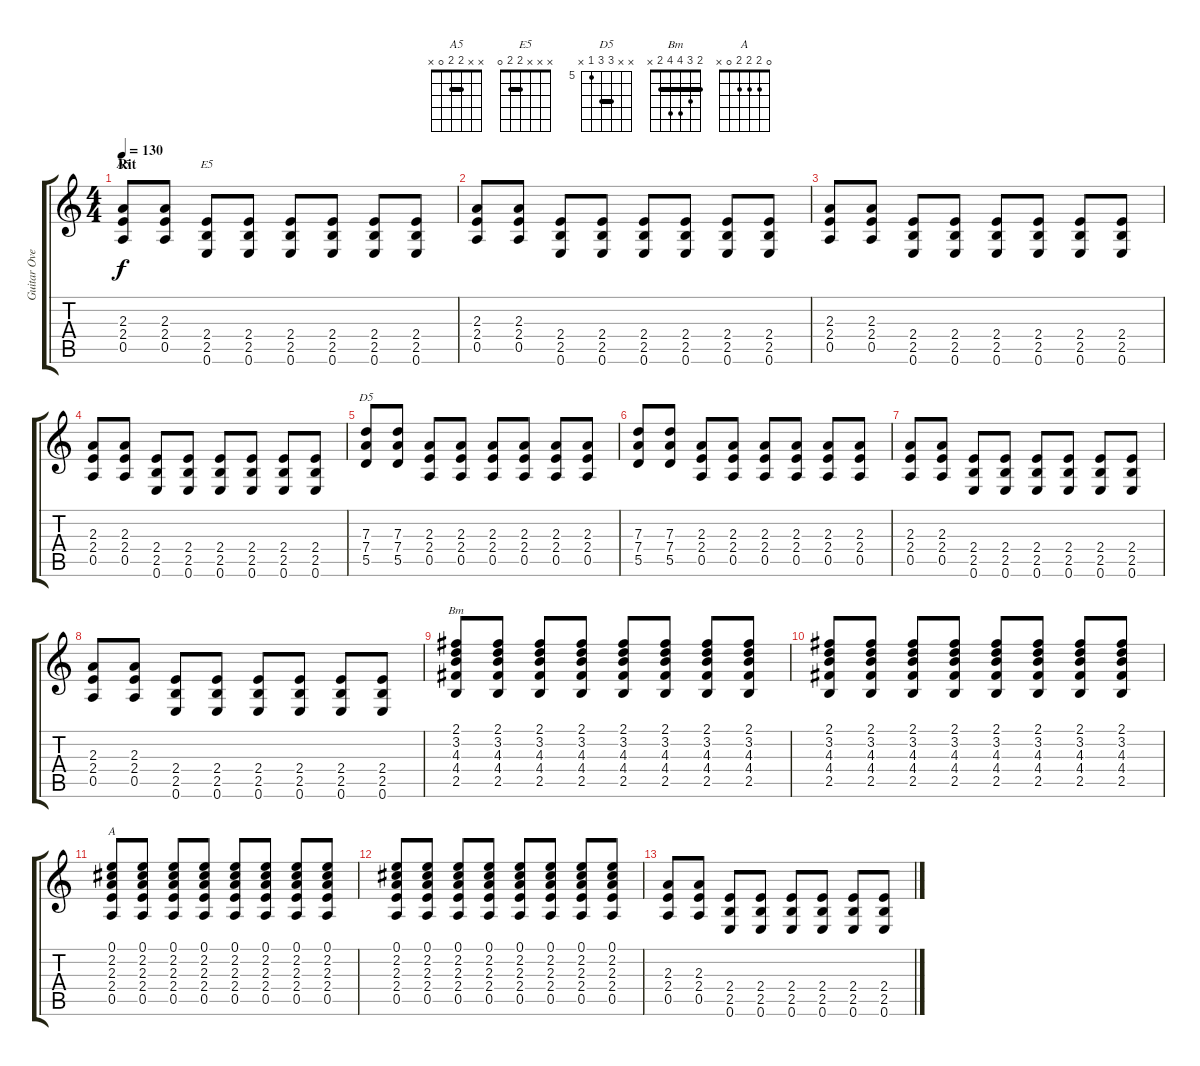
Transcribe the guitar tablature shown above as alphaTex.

\track ("Guitar Overdub" "Guitar Ove") {instrument distortionguitar}
\staff {score tabs}
\tuning (E4 B3 G3 D3 A2 E2) {hide}
\chord ("A5" x x 2 2 0 x) {barre 2}
\chord ("E5" x x x 2 2 0) {barre 2}
\chord ("D5" x x 7 7 5 x) {firstfret 5 barre 7}
\chord ("Bm" 2 3 4 4 2 x) {barre 2}
\chord ("A" 0 2 2 2 0 x)
\ts (4 4)
\section ("" "Rit")
\tempo 130
\clef g2
\ks c
(2.3 2.4 0.5).8{ch "A5" dy f} (2.3 2.4 0.5).8 (2.4 2.5 0.6).8{ch "E5"} (2.4 2.5 0.6).8 (2.4 2.5 0.6).8 (2.4 2.5 0.6).8 (2.4 2.5 0.6).8 (2.4 2.5 0.6).8 |
(2.3 2.4 0.5).8 (2.3 2.4 0.5).8 (2.4 2.5 0.6).8 (2.4 2.5 0.6).8 (2.4 2.5 0.6).8 (2.4 2.5 0.6).8 (2.4 2.5 0.6).8 (2.4 2.5 0.6).8 |
(2.3 2.4 0.5).8 (2.3 2.4 0.5).8 (2.4 2.5 0.6).8 (2.4 2.5 0.6).8 (2.4 2.5 0.6).8 (2.4 2.5 0.6).8 (2.4 2.5 0.6).8 (2.4 2.5 0.6).8 |
(2.3 2.4 0.5).8 (2.3 2.4 0.5).8 (2.4 2.5 0.6).8 (2.4 2.5 0.6).8 (2.4 2.5 0.6).8 (2.4 2.5 0.6).8 (2.4 2.5 0.6).8 (2.4 2.5 0.6).8 |
(7.3 7.4 5.5).8{ch "D5"} (7.3 7.4 5.5).8 (2.3 2.4 0.5).8 (2.3 2.4 0.5).8 (2.3 2.4 0.5).8 (2.3 2.4 0.5).8 (2.3 2.4 0.5).8 (2.3 2.4 0.5).8 |
(7.3 7.4 5.5).8 (7.3 7.4 5.5).8 (2.3 2.4 0.5).8 (2.3 2.4 0.5).8 (2.3 2.4 0.5).8 (2.3 2.4 0.5).8 (2.3 2.4 0.5).8 (2.3 2.4 0.5).8 |
(2.3 2.4 0.5).8 (2.3 2.4 0.5).8 (2.4 2.5 0.6).8 (2.4 2.5 0.6).8 (2.4 2.5 0.6).8 (2.4 2.5 0.6).8 (2.4 2.5 0.6).8 (2.4 2.5 0.6).8 |
(2.3 2.4 0.5).8 (2.3 2.4 0.5).8 (2.4 2.5 0.6).8 (2.4 2.5 0.6).8 (2.4 2.5 0.6).8 (2.4 2.5 0.6).8 (2.4 2.5 0.6).8 (2.4 2.5 0.6).8 |
(2.1 3.2 4.3 4.4 2.5).8{ch "Bm"} (2.1 3.2 4.3 4.4 2.5).8 (2.1 3.2 4.3 4.4 2.5).8 (2.1 3.2 4.3 4.4 2.5).8 (2.1 3.2 4.3 4.4 2.5).8 (2.1 3.2 4.3 4.4 2.5).8 (2.1 3.2 4.3 4.4 2.5).8 (2.1 3.2 4.3 4.4 2.5).8 |
(2.1 3.2 4.3 4.4 2.5).8 (2.1 3.2 4.3 4.4 2.5).8 (2.1 3.2 4.3 4.4 2.5).8 (2.1 3.2 4.3 4.4 2.5).8 (2.1 3.2 4.3 4.4 2.5).8 (2.1 3.2 4.3 4.4 2.5).8 (2.1 3.2 4.3 4.4 2.5).8 (2.1 3.2 4.3 4.4 2.5).8 |
(0.1 2.2 2.3 2.4 0.5).8{ch "A"} (0.1 2.2 2.3 2.4 0.5).8 (0.1 2.2 2.3 2.4 0.5).8 (0.1 2.2 2.3 2.4 0.5).8 (0.1 2.2 2.3 2.4 0.5).8 (0.1 2.2 2.3 2.4 0.5).8 (0.1 2.2 2.3 2.4 0.5).8 (0.1 2.2 2.3 2.4 0.5).8 |
(0.1 2.2 2.3 2.4 0.5).8 (0.1 2.2 2.3 2.4 0.5).8 (0.1 2.2 2.3 2.4 0.5).8 (0.1 2.2 2.3 2.4 0.5).8 (0.1 2.2 2.3 2.4 0.5).8 (0.1 2.2 2.3 2.4 0.5).8 (0.1 2.2 2.3 2.4 0.5).8 (0.1 2.2 2.3 2.4 0.5).8 |
(2.3 2.4 0.5).8 (2.3 2.4 0.5).8 (2.4 2.5 0.6).8 (2.4 2.5 0.6).8 (2.4 2.5 0.6).8 (2.4 2.5 0.6).8 (2.4 2.5 0.6).8 (2.4 2.5 0.6).8
